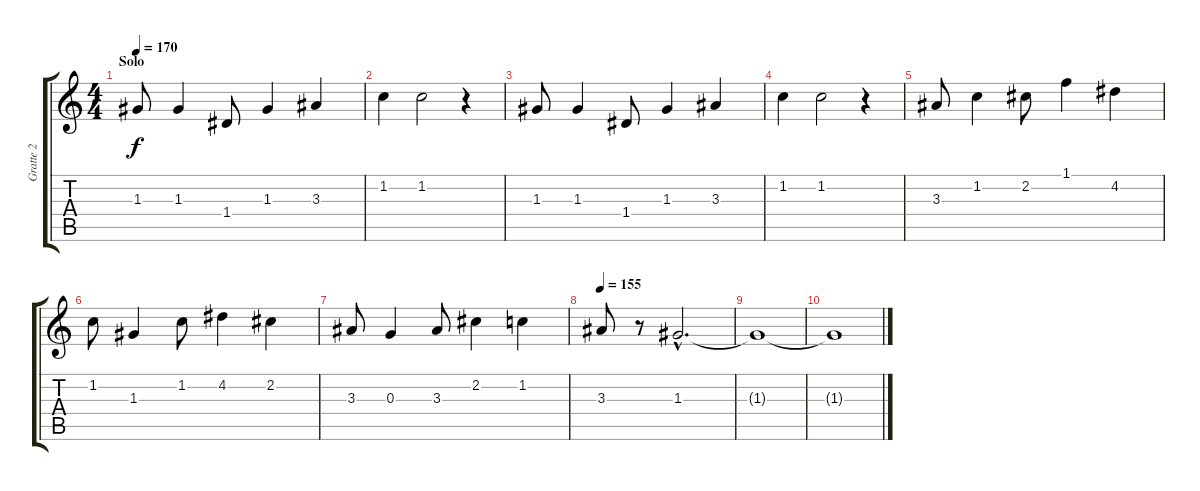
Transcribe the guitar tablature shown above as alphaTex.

\track ("Gratte 2" "Gratte 2") {instrument overdrivenguitar}
\staff {score tabs}
\tuning (E4 B3 G3 D3 A2 E2) {hide}
\ts (4 4)
\section ("" "Solo")
\tempo 170
\clef g2
\ks c
1.3.8{dy f} 1.3.4 1.4.8 1.3.4 3.3.4 |
1.2.4 1.2.2 r.4 |
1.3.8 1.3.4 1.4.8 1.3.4 3.3.4 |
1.2.4 1.2.2 r.4 |
3.3.8 1.2.4 2.2.8 1.1.4 4.2.4 |
1.2.8 1.3.4 1.2.8 4.2.4 2.2.4 |
3.3.8 0.3.4 3.3.8 2.2.4 1.2.4 |
\tempo 155
3.3.8 r.8 1.3{hac}.2{d} |
1.3{t}.1 |
1.3{t}.1
